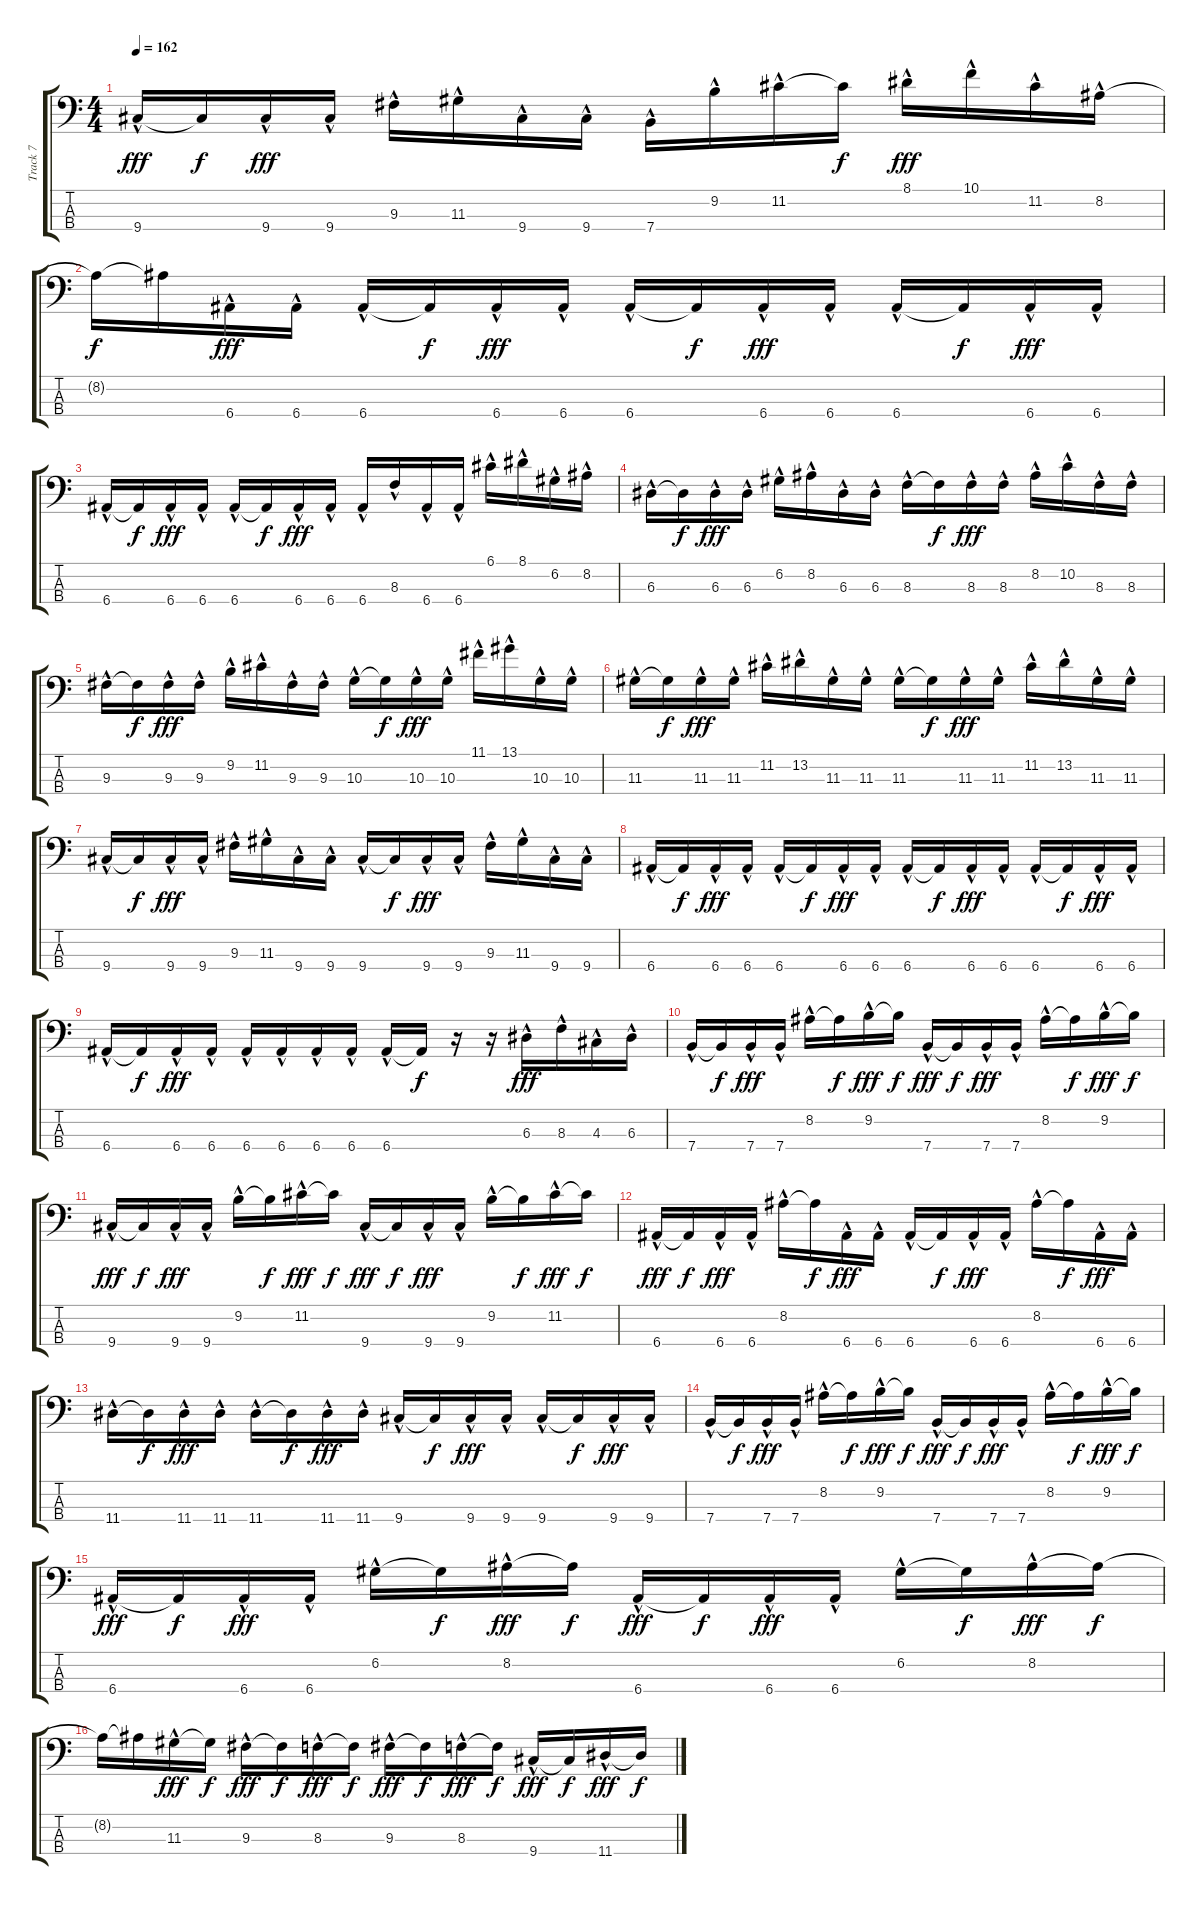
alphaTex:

\track ("Track 7" "Track 7") {instrument slapbass1}
\staff {score tabs}
\tuning (G2 D2 A1 E1) {hide}
\ts (4 4)
\tempo 162
\clef f4
\ks c
9.4{hac}.16{dy fff} 9.4{t}.16{dy f} 9.4{hac}.16{dy fff} 9.4{hac}.16 9.3{hac}.16 11.3{hac}.16 9.4{hac}.16 9.4{hac}.16 7.4{hac}.16 9.2{hac}.16 11.2{hac}.16 11.2{t}.16{dy f} 8.1{hac}.16{dy fff} 10.1{hac}.16 11.2{hac}.16 8.2{hac}.16 |
8.2{t}.16{dy f} 8.2{t}.16 6.4{hac}.16{dy fff} 6.4{hac}.16 6.4{hac}.16 6.4{t}.16{dy f} 6.4{hac}.16{dy fff} 6.4{hac}.16 6.4{hac}.16 6.4{t}.16{dy f} 6.4{hac}.16{dy fff} 6.4{hac}.16 6.4{hac}.16 6.4{t}.16{dy f} 6.4{hac}.16{dy fff} 6.4{hac}.16 |
6.4{hac}.16 6.4{t}.16{dy f} 6.4{hac}.16{dy fff} 6.4{hac}.16 6.4{hac}.16 6.4{t}.16{dy f} 6.4{hac}.16{dy fff} 6.4{hac}.16 6.4{hac}.16 8.3{hac}.16 6.4{hac}.16 6.4{hac}.16 6.1{hac}.16 8.1{hac}.16 6.2{hac}.16 8.2{hac}.16 |
6.3{hac}.16 6.3{t}.16{dy f} 6.3{hac}.16{dy fff} 6.3{hac}.16 6.2{hac}.16 8.2{hac}.16 6.3{hac}.16 6.3{hac}.16 8.3{hac}.16 8.3{t}.16{dy f} 8.3{hac}.16{dy fff} 8.3{hac}.16 8.2{hac}.16 10.2{hac}.16 8.3{hac}.16 8.3{hac}.16 |
9.3{hac}.16 9.3{t}.16{dy f} 9.3{hac}.16{dy fff} 9.3{hac}.16 9.2{hac}.16 11.2{hac}.16 9.3{hac}.16 9.3{hac}.16 10.3{hac}.16 10.3{t}.16{dy f} 10.3{hac}.16{dy fff} 10.3{hac}.16 11.1{hac}.16 13.1{hac}.16 10.3{hac}.16 10.3{hac}.16 |
11.3{hac}.16 11.3{t}.16{dy f} 11.3{hac}.16{dy fff} 11.3{hac}.16 11.2{hac}.16 13.2{hac}.16 11.3{hac}.16 11.3{hac}.16 11.3{hac}.16 11.3{t}.16{dy f} 11.3{hac}.16{dy fff} 11.3{hac}.16 11.2{hac}.16 13.2{hac}.16 11.3{hac}.16 11.3{hac}.16 |
9.4{hac}.16 9.4{t}.16{dy f} 9.4{hac}.16{dy fff} 9.4{hac}.16 9.3{hac}.16 11.3{hac}.16 9.4{hac}.16 9.4{hac}.16 9.4{hac}.16 9.4{t}.16{dy f} 9.4{hac}.16{dy fff} 9.4{hac}.16 9.3{hac}.16 11.3{hac}.16 9.4{hac}.16 9.4{hac}.16 |
6.4{hac}.16 6.4{t}.16{dy f} 6.4{hac}.16{dy fff} 6.4{hac}.16 6.4{hac}.16 6.4{t}.16{dy f} 6.4{hac}.16{dy fff} 6.4{hac}.16 6.4{hac}.16 6.4{t}.16{dy f} 6.4{hac}.16{dy fff} 6.4{hac}.16 6.4{hac}.16 6.4{t}.16{dy f} 6.4{hac}.16{dy fff} 6.4{hac}.16 |
6.4{hac}.16 6.4{t}.16{dy f} 6.4{hac}.16{dy fff} 6.4{hac}.16 6.4{hac}.16 6.4{hac}.16 6.4{hac}.16 6.4{hac}.16 6.4{hac}.16 6.4{t}.16{dy f} r.16 r.16 6.3{hac}.16{dy fff} 8.3{hac}.16 4.3{hac}.16 6.3{hac}.16 |
7.4{hac}.16 7.4{t}.16{dy f} 7.4{hac}.16{dy fff} 7.4{hac}.16 8.2{hac}.16 8.2{t}.16{dy f} 9.2{hac}.16{dy fff} 9.2{t}.16{dy f} 7.4{hac}.16{dy fff} 7.4{t}.16{dy f} 7.4{hac}.16{dy fff} 7.4{hac}.16 8.2{hac}.16 8.2{t}.16{dy f} 9.2{hac}.16{dy fff} 9.2{t}.16{dy f} |
9.4{hac}.16{dy fff} 9.4{t}.16{dy f} 9.4{hac}.16{dy fff} 9.4{hac}.16 9.2{hac}.16 9.2{t}.16{dy f} 11.2{hac}.16{dy fff} 11.2{t}.16{dy f} 9.4{hac}.16{dy fff} 9.4{t}.16{dy f} 9.4{hac}.16{dy fff} 9.4{hac}.16 9.2{hac}.16 9.2{t}.16{dy f} 11.2{hac}.16{dy fff} 11.2{t}.16{dy f} |
6.4{hac}.16{dy fff} 6.4{t}.16{dy f} 6.4{hac}.16{dy fff} 6.4{hac}.16 8.2{hac}.16 8.2{t}.16{dy f} 6.4{hac}.16{dy fff} 6.4{hac}.16 6.4{hac}.16 6.4{t}.16{dy f} 6.4{hac}.16{dy fff} 6.4{hac}.16 8.2{hac}.16 8.2{t}.16{dy f} 6.4{hac}.16{dy fff} 6.4{hac}.16 |
11.4{hac}.16 11.4{t}.16{dy f} 11.4{hac}.16{dy fff} 11.4{hac}.16 11.4{hac}.16 11.4{t}.16{dy f} 11.4{hac}.16{dy fff} 11.4{hac}.16 9.4{hac}.16 9.4{t}.16{dy f} 9.4{hac}.16{dy fff} 9.4{hac}.16 9.4{hac}.16 9.4{t}.16{dy f} 9.4{hac}.16{dy fff} 9.4{hac}.16 |
7.4{hac}.16 7.4{t}.16{dy f} 7.4{hac}.16{dy fff} 7.4{hac}.16 8.2{hac}.16 8.2{t}.16{dy f} 9.2{hac}.16{dy fff} 9.2{t}.16{dy f} 7.4{hac}.16{dy fff} 7.4{t}.16{dy f} 7.4{hac}.16{dy fff} 7.4{hac}.16 8.2{hac}.16 8.2{t}.16{dy f} 9.2{hac}.16{dy fff} 9.2{t}.16{dy f} |
6.4{hac}.16{dy fff} 6.4{t}.16{dy f} 6.4{hac}.16{dy fff} 6.4{hac}.16 6.2{hac}.16 6.2{t}.16{dy f} 8.2{hac}.16{dy fff} 8.2{t}.16{dy f} 6.4{hac}.16{dy fff} 6.4{t}.16{dy f} 6.4{hac}.16{dy fff} 6.4{hac}.16 6.2{hac}.16 6.2{t}.16{dy f} 8.2{hac}.16{dy fff} 8.2{t}.16{dy f} |
8.2{t}.16 8.2{t}.16 11.3{hac}.16{dy fff} 11.3{t}.16{dy f} 9.3{hac}.16{dy fff} 9.3{t}.16{dy f} 8.3{hac}.16{dy fff} 8.3{t}.16{dy f} 9.3{hac}.16{dy fff} 9.3{t}.16{dy f} 8.3{hac}.16{dy fff} 8.3{t}.16{dy f} 9.4{hac}.16{dy fff} 9.4{t}.16{dy f} 11.4{hac}.16{dy fff} 11.4{t}.16{dy f}
